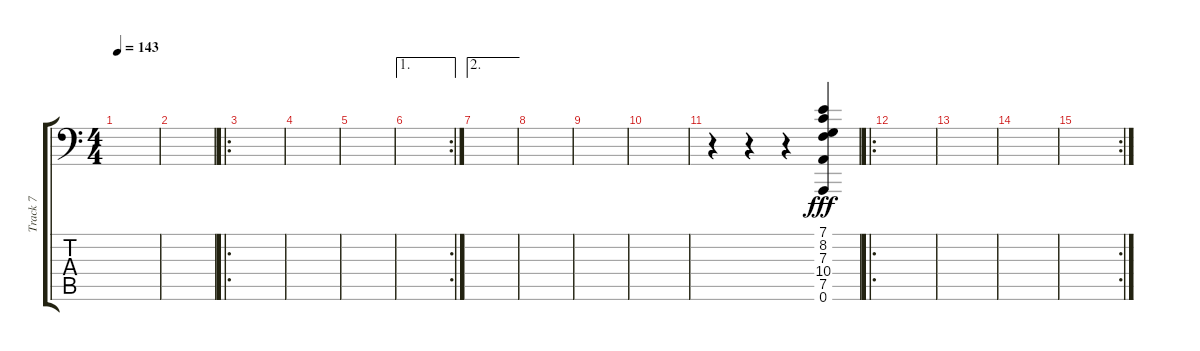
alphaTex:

\track ("Track 7" "Track 7") {instrument seashore}
\staff {score tabs}
\tuning (A3 E3 C3 G2 D2 A1) {hide}
\ts (4 4)
\tempo 143
\clef f4
\ks c
|
|
\ro
|
|
|
\ae 1
\rc 2
|
\ae 2
|
|
|
|
r.4 r.4 r.4 (7.1 8.2 7.3 10.4 7.5 0.6).4{dy fff instrument gunshot} |
\ro
|
|
|
\rc 2
